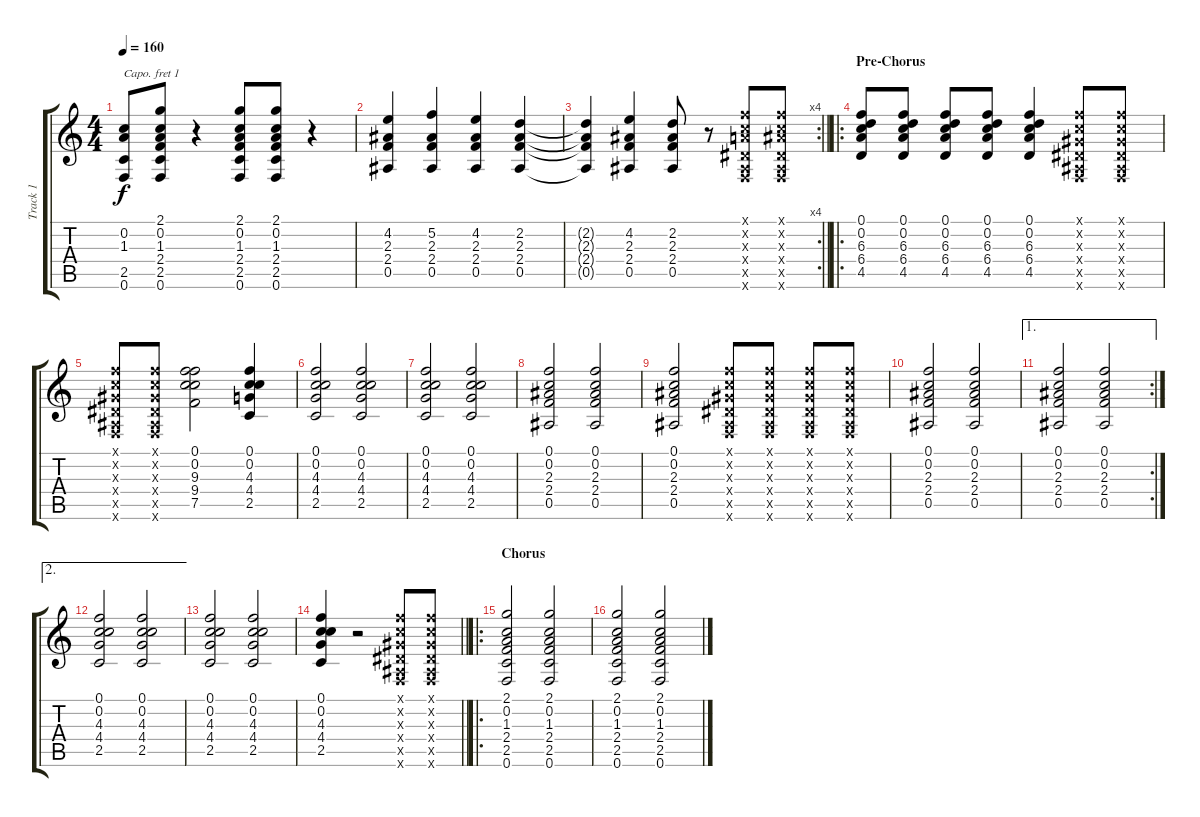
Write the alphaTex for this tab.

\track ("Track 1" "Track 1") {instrument acousticguitarsteel}
\staff {score tabs}
\capo 1
\tuning (E4 B3 G3 D3 A2 E2) {hide}
\ts (4 4)
\tempo 160
\clef g2
\ks c
(0.2{t} 1.3{t} 2.5{t} 0.6{t}).8{dy f} (2.1 0.2 1.3 2.4 2.5 0.6).8 r.4 (2.1 0.2 1.3 2.4 2.5 0.6).8 (2.1 0.2 1.3 2.4 2.5 0.6).8 r.4 |
(4.2 2.3 2.4 0.5).4 (5.2 2.3 2.4 0.5).4 (4.2 2.3 2.4 0.5).4 (2.2 2.3 2.4 0.5).4 |
\rc 4
\barLineRight lightlight
(2.2{t} 2.3{t} 2.4{t} 0.5{t}).4 (4.2 2.3 2.4 0.5).4 (2.2 2.3 2.4 0.5).8 r.8 (0.1{x} 0.2{x} 1.3{x} 0.4{x} 0.5{x} 0.6{x}).8 (0.1{x} 0.2{x} 2.3{x} 0.4{x} 0.5{x} 0.6{x}).8 |
\ro
\section ("" "Pre-Chorus")
(0.1 0.2 6.3 6.4 4.5).8 (0.1 0.2 6.3 6.4 4.5).8 (0.1 0.2 6.3 6.4 4.5).8 (0.1 0.2 6.3 6.4 4.5).8 (0.1 0.2 6.3 6.4 4.5).4 (0.1{x} 0.2{x} 0.3{x} 0.4{x} 0.5{x} 0.6{x}).8 (0.1{x} 0.2{x} 0.3{x} 0.4{x} 0.5{x} 0.6{x}).8 |
(0.1{x} 0.2{x} 0.3{x} 0.4{x} 0.5{x} 0.6{x}).8 (0.1{x} 0.2{x} 0.3{x} 0.4{x} 0.5{x} 0.6{x}).8 (0.1 0.2 9.3 9.4 7.5).2 (0.1 0.2 4.3 4.4 2.5).4 |
(0.1 0.2 4.3 4.4 2.5).2 (0.1 0.2 4.3 4.4 2.5).2 |
(0.1 0.2 4.3 4.4 2.5).2 (0.1 0.2 4.3 4.4 2.5).2 |
(0.1 0.2 2.3 2.4 0.5).2 (0.1 0.2 2.3 2.4 0.5).2 |
(0.1 0.2 2.3 2.4 0.5).2 (0.1{x} 0.2{x} 0.3{x} 0.4{x} 0.5{x} 0.6{x}).8 (0.1{x} 0.2{x} 0.3{x} 0.4{x} 0.5{x} 0.6{x}).8 (0.1{x} 0.2{x} 0.3{x} 0.4{x} 0.5{x} 0.6{x}).8 (0.1{x} 0.2{x} 0.3{x} 0.4{x} 0.5{x} 0.6{x}).8 |
(0.1 0.2 2.3 2.4 0.5).2 (0.1 0.2 2.3 2.4 0.5).2 |
\ae 1
\rc 2
(0.1 0.2 2.3 2.4 0.5).2 (0.1 0.2 2.3 2.4 0.5).2 |
\ae 2
(0.1 0.2 4.3 4.4 2.5).2 (0.1 0.2 4.3 4.4 2.5).2 |
(0.1 0.2 4.3 4.4 2.5).2 (0.1 0.2 4.3 4.4 2.5).2 |
\barLineRight lightlight
(0.1 0.2 4.3 4.4 2.5).4 r.2 (0.1{x} 0.2{x} 0.3{x} 0.4{x} 0.5{x} 0.6{x}).8 (0.1{x} 0.2{x} 0.3{x} 0.4{x} 0.5{x} 0.6{x}).8 |
\ro
\section ("" "Chorus")
(2.1 0.2 1.3 2.4 2.5 0.6).2 (2.1 0.2 1.3 2.4 2.5 0.6).2 |
(2.1 0.2 1.3 2.4 2.5 0.6).2 (2.1 0.2 1.3 2.4 2.5 0.6).2
